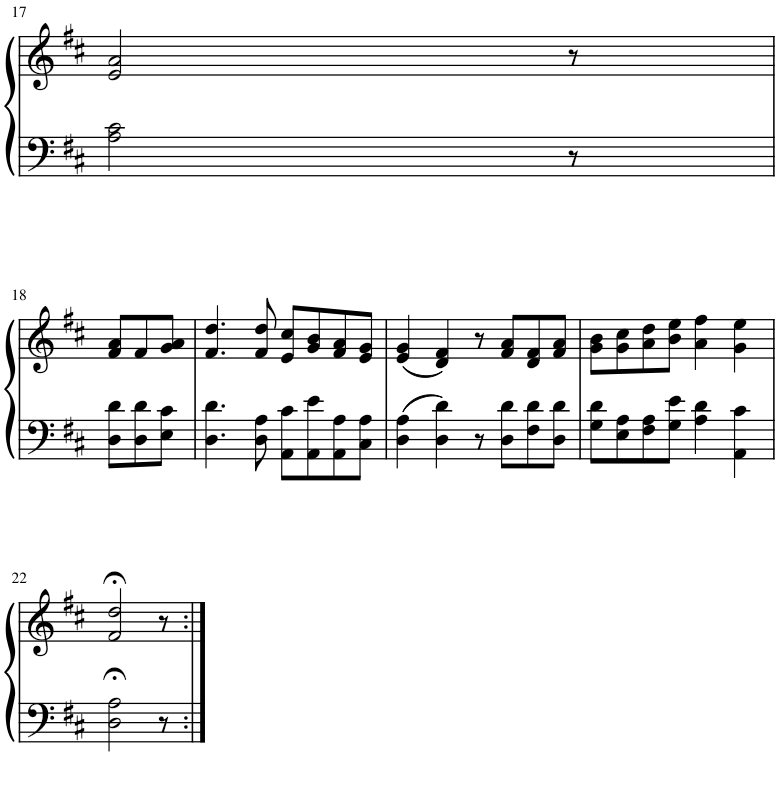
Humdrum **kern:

**kern	**kern
*part1	*part1
*staff2	*staff1
*I"Piano	*
*I'Pno.	*
!!LO:PB:g=z
*clefF4	*clefG2
*k[f#c#]	*k[f#c#]
*M4/4	*M4/4
=17	=17
2A\ 2c#\	2e/ 2a/
8r	8r
!!LO:LB:g=z
=18	=18
8D\ 8d\L	8f#/ 8a/L
8D\ 8d\	8f#/
8E\ 8c#\J	8g/ 8a/J
=19	=19
4.D\ 4.d\	4.f#/ 4.dd/
8D\ 8A\	8f#/ 8dd/
8AA\ 8c#\L	8e/ 8cc#/L
8AA\ 8e\	8g/ 8b/
8AA\ 8A\	8f#/ 8a/
8C#\ 8A\J	8e/ 8g/J
=20	=20
4D\ 4A\	(4e/ 4g/
4D\ 4d\	4d/ 4f#/)
8r	8r
8D\ 8d\L	8f#/ 8a/L
8F#\ 8d\	8d/ 8f#/
8D\ 8d\J	8f#/ 8a/J
=21	=21
8G\ 8d\L	8g\ 8b\L
8E\ 8A\	8g\ 8cc#\
8F#\ 8A\	8a\ 8dd\
8G\ 8e\J	8b\ 8ee\J
4A\ 4d\	4a\ 4ff#\
4AA\ 4c#\	4g\ 4ee\
!!LO:LB:g=z
=22	=22
2D\;< 2A\;<	2f#/;< 2dd/;<
8r	8r
=:|!	=:|!
*-	*-
